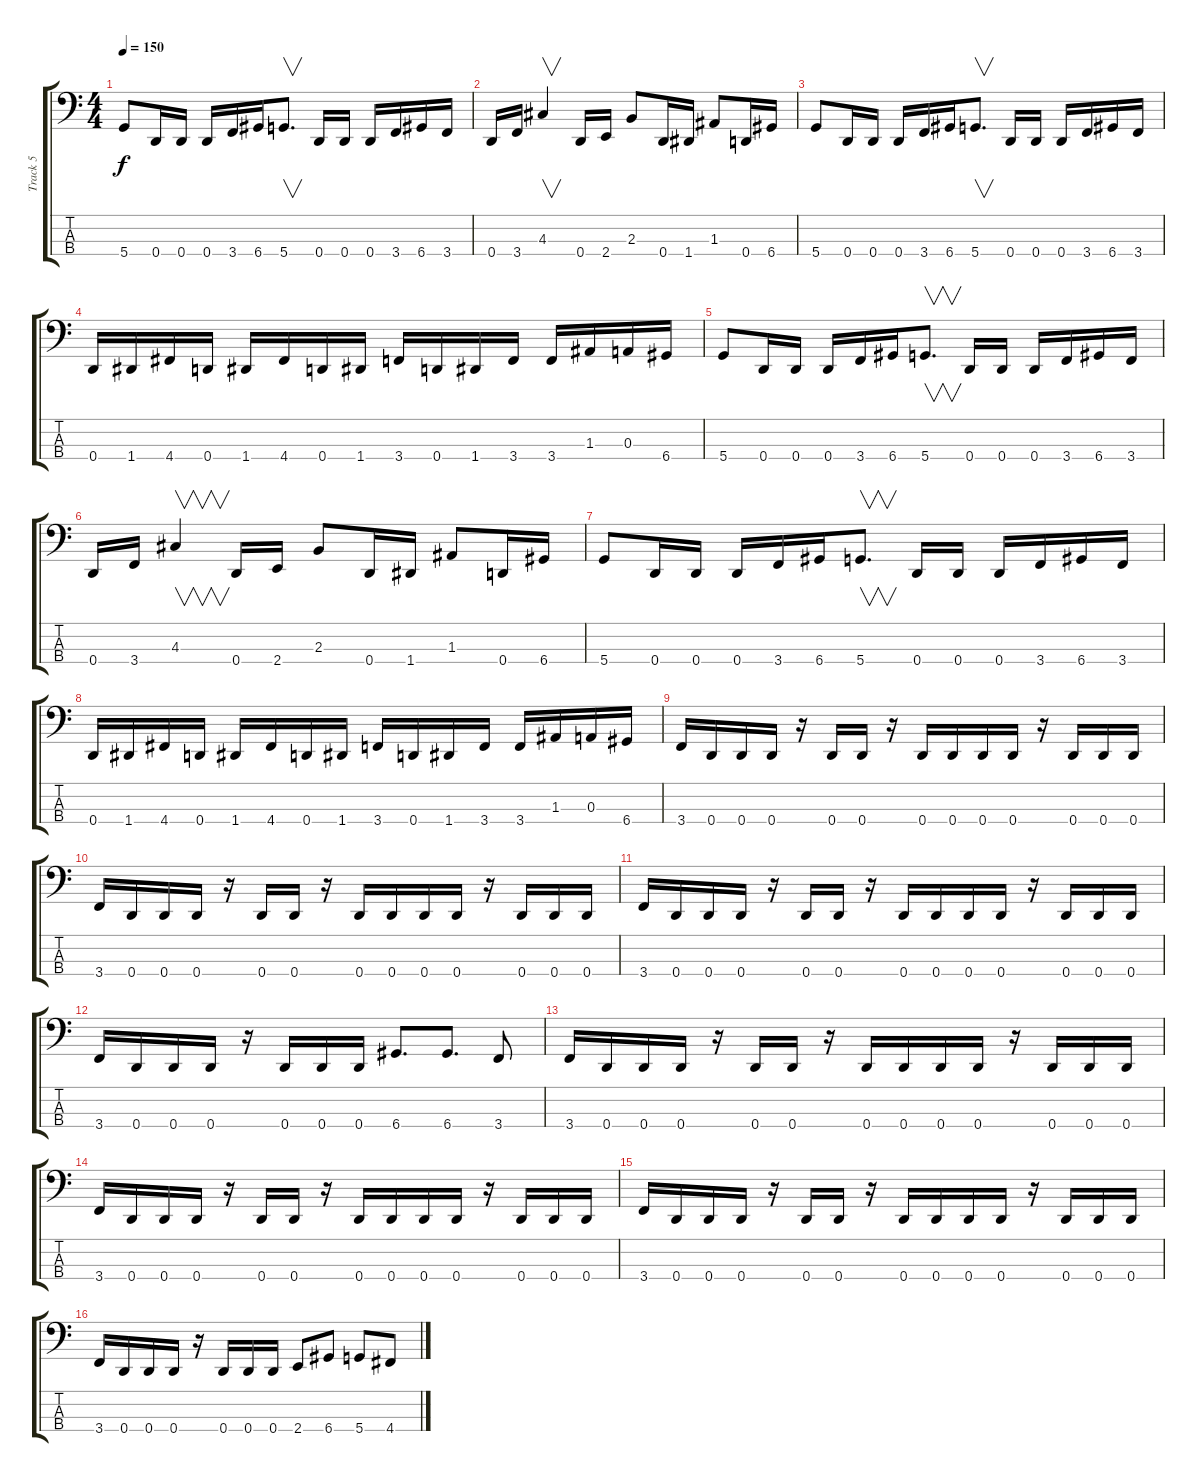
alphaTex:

\track ("Track 5" "Track 5") {instrument electricbasspick}
\staff {score tabs}
\tuning (G2 D2 A1 D1) {hide}
\ts (4 4)
\tempo 150
\clef f4
\ks c
5.4.8{dy f} 0.4.16 0.4.16 0.4.16 3.4.16 6.4.16 5.4.8{v d} 0.4.16 0.4.16 0.4.16 3.4.16 6.4.16 3.4.16 |
0.4.16 3.4.16 4.3.4{v} 0.4.16 2.4.16 2.3.8 0.4.16 1.4.16 1.3.8 0.4.16 6.4.16 |
5.4.8 0.4.16 0.4.16 0.4.16 3.4.16 6.4.16 5.4.8{v d} 0.4.16 0.4.16 0.4.16 3.4.16 6.4.16 3.4.16 |
0.4.16 1.4.16 4.4.16 0.4.16 1.4.16 4.4.16 0.4.16 1.4.16 3.4.16 0.4.16 1.4.16 3.4.16 3.4.16 1.3.16 0.3.16 6.4.16 |
5.4.8 0.4.16 0.4.16 0.4.16 3.4.16 6.4.16 5.4.8{v d} 0.4.16 0.4.16 0.4.16 3.4.16 6.4.16 3.4.16 |
0.4.16 3.4.16 4.3.4{v} 0.4.16 2.4.16 2.3.8 0.4.16 1.4.16 1.3.8 0.4.16 6.4.16 |
5.4.8 0.4.16 0.4.16 0.4.16 3.4.16 6.4.16 5.4.8{v d} 0.4.16 0.4.16 0.4.16 3.4.16 6.4.16 3.4.16 |
0.4.16 1.4.16 4.4.16 0.4.16 1.4.16 4.4.16 0.4.16 1.4.16 3.4.16 0.4.16 1.4.16 3.4.16 3.4.16 1.3.16 0.3.16 6.4.16 |
3.4.16 0.4.16 0.4.16 0.4.16 r.16 0.4.16 0.4.16 r.16 0.4.16 0.4.16 0.4.16 0.4.16 r.16 0.4.16 0.4.16 0.4.16 |
3.4.16 0.4.16 0.4.16 0.4.16 r.16 0.4.16 0.4.16 r.16 0.4.16 0.4.16 0.4.16 0.4.16 r.16 0.4.16 0.4.16 0.4.16 |
3.4.16 0.4.16 0.4.16 0.4.16 r.16 0.4.16 0.4.16 r.16 0.4.16 0.4.16 0.4.16 0.4.16 r.16 0.4.16 0.4.16 0.4.16 |
3.4.16 0.4.16 0.4.16 0.4.16 r.16 0.4.16 0.4.16 0.4.16 6.4.8{d} 6.4.8{d} 3.4.8 |
3.4.16 0.4.16 0.4.16 0.4.16 r.16 0.4.16 0.4.16 r.16 0.4.16 0.4.16 0.4.16 0.4.16 r.16 0.4.16 0.4.16 0.4.16 |
3.4.16 0.4.16 0.4.16 0.4.16 r.16 0.4.16 0.4.16 r.16 0.4.16 0.4.16 0.4.16 0.4.16 r.16 0.4.16 0.4.16 0.4.16 |
3.4.16 0.4.16 0.4.16 0.4.16 r.16 0.4.16 0.4.16 r.16 0.4.16 0.4.16 0.4.16 0.4.16 r.16 0.4.16 0.4.16 0.4.16 |
3.4.16 0.4.16 0.4.16 0.4.16 r.16 0.4.16 0.4.16 0.4.16 2.4.8 6.4.8 5.4.8 4.4.8
